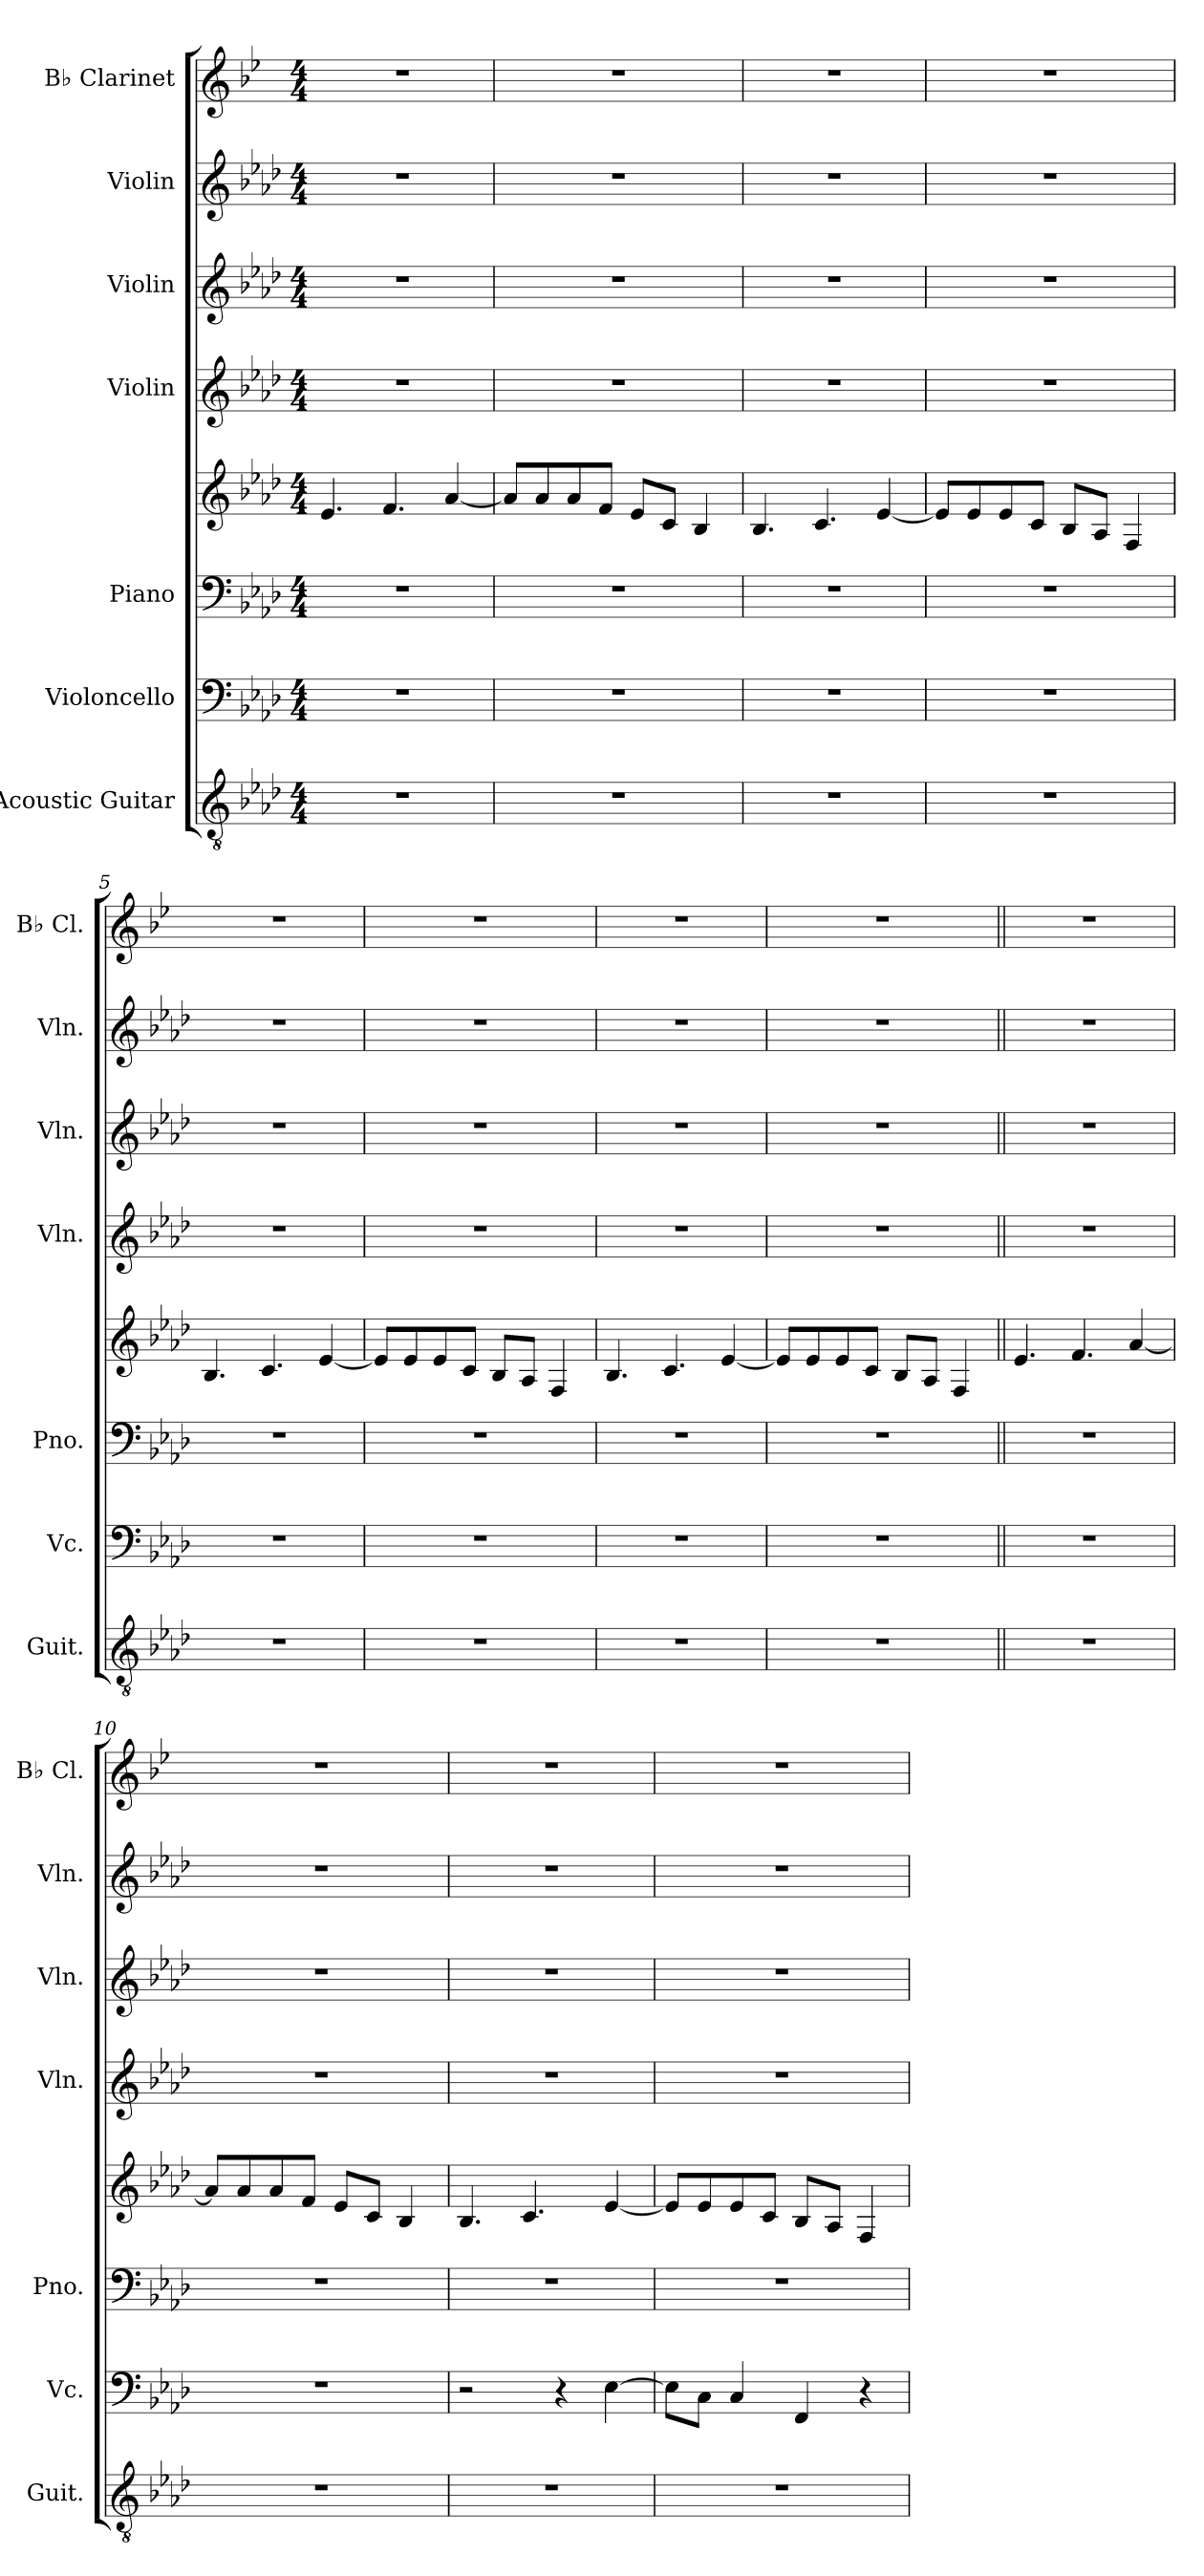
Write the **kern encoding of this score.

**kern	**kern	**kern	**kern	**kern	**kern	**kern	**kern
*part7	*part6	*part5	*part5	*part4	*part3	*part2	*part1
*staff8	*staff7	*staff6	*staff5	*staff4	*staff3	*staff2	*staff1
*I"Acoustic Guitar	*I"Violoncello	*I"Piano	*	*I"Violin	*I"Violin	*I"Violin	*I"B♭ Clarinet
*I'Guit.	*I'Vc.	*I'Pno.	*	*I'Vln.	*I'Vln.	*I'Vln.	*I'B♭ Cl.
*clefGv2	*clefF4	*clefF4	*clefG2	*clefG2	*clefG2	*clefG2	*clefG2
*	*	*	*	*	*	*	*ITrd1c2
*k[b-e-a-d-]	*k[b-e-a-d-]	*k[b-e-a-d-]	*k[b-e-a-d-]	*k[b-e-a-d-]	*k[b-e-a-d-]	*k[b-e-a-d-]	*k[b-e-a-d-]
*M4/4	*M4/4	*M4/4	*M4/4	*M4/4	*M4/4	*M4/4	*M4/4
*MM180	*MM180	*MM180	*MM180	*MM180	*MM180	*MM180	*MM180
=1	=1	=1	=1	=1	=1	=1	=1
1r	1r	1r	4.e-/	1r	1r	1r	1r
.	.	.	4.f/	.	.	.	.
.	.	.	[4a-/	.	.	.	.
=2	=2	=2	=2	=2	=2	=2	=2
1r	1r	1r	8a-/L]	1r	1r	1r	1r
.	.	.	8a-/	.	.	.	.
.	.	.	8a-/	.	.	.	.
.	.	.	8f/J	.	.	.	.
.	.	.	8e-/L	.	.	.	.
.	.	.	8c/J	.	.	.	.
.	.	.	4B-/	.	.	.	.
=3	=3	=3	=3	=3	=3	=3	=3
1r	1r	1r	4.B-/	1r	1r	1r	1r
.	.	.	4.c/	.	.	.	.
.	.	.	[4e-/	.	.	.	.
=4	=4	=4	=4	=4	=4	=4	=4
1r	1r	1r	8e-/L]	1r	1r	1r	1r
.	.	.	8e-/	.	.	.	.
.	.	.	8e-/	.	.	.	.
.	.	.	8c/J	.	.	.	.
.	.	.	8B-/L	.	.	.	.
.	.	.	8A-/J	.	.	.	.
.	.	.	4F/	.	.	.	.
=5	=5	=5	=5	=5	=5	=5	=5
1r	1r	1r	4.B-/	1r	1r	1r	1r
.	.	.	4.c/	.	.	.	.
.	.	.	[4e-/	.	.	.	.
!!LO:PB:g=z
=6	=6	=6	=6	=6	=6	=6	=6
1r	1r	1r	8e-/L]	1r	1r	1r	1r
.	.	.	8e-/	.	.	.	.
.	.	.	8e-/	.	.	.	.
.	.	.	8c/J	.	.	.	.
.	.	.	8B-/L	.	.	.	.
.	.	.	8A-/J	.	.	.	.
.	.	.	4F/	.	.	.	.
=7	=7	=7	=7	=7	=7	=7	=7
1r	1r	1r	4.B-/	1r	1r	1r	1r
.	.	.	4.c/	.	.	.	.
.	.	.	[4e-/	.	.	.	.
=8	=8	=8	=8	=8	=8	=8	=8
1r	1r	1r	8e-/L]	1r	1r	1r	1r
.	.	.	8e-/	.	.	.	.
.	.	.	8e-/	.	.	.	.
.	.	.	8c/J	.	.	.	.
.	.	.	8B-/L	.	.	.	.
.	.	.	8A-/J	.	.	.	.
.	.	.	4F/	.	.	.	.
=9||	=9||	=9||	=9||	=9||	=9||	=9||	=9||
1r	1r	1r	4.e-/	1r	1r	1r	1r
.	.	.	4.f/	.	.	.	.
.	.	.	[4a-/	.	.	.	.
=10	=10	=10	=10	=10	=10	=10	=10
1r	1r	1r	8a-/L]	1r	1r	1r	1r
.	.	.	8a-/	.	.	.	.
.	.	.	8a-/	.	.	.	.
.	.	.	8f/J	.	.	.	.
.	.	.	8e-/L	.	.	.	.
.	.	.	8c/J	.	.	.	.
.	.	.	4B-/	.	.	.	.
=11	=11	=11	=11	=11	=11	=11	=11
1r	2r	1r	4.B-/	1r	1r	1r	1r
.	.	.	4.c/	.	.	.	.
.	4r	.	.	.	.	.	.
.	[4E-\	.	[4e-/	.	.	.	.
!!LO:PB:g=z
=12	=12	=12	=12	=12	=12	=12	=12
1r	8E-\L]	1r	8e-/L]	1r	1r	1r	1r
.	8C\J	.	8e-/	.	.	.	.
.	4C/	.	8e-/	.	.	.	.
.	.	.	8c/J	.	.	.	.
.	4FF/	.	8B-/L	.	.	.	.
.	.	.	8A-/J	.	.	.	.
.	4r	.	4F/	.	.	.	.
=	=	=	=	=	=	=	=
*-	*-	*-	*-	*-	*-	*-	*-
